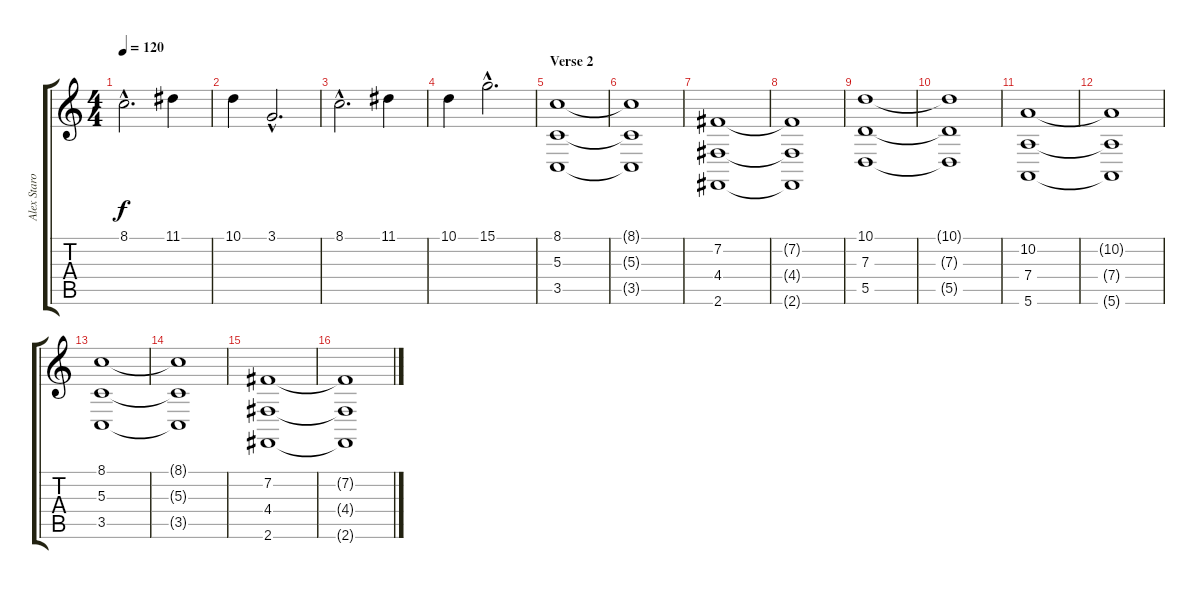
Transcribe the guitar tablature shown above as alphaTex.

\track ("Alex Staropoli - String Ensemble" "Alex Staro") {instrument stringensemble2}
\staff {score tabs}
\tuning (E4 B3 G3 D3 A2 E2) {hide}
\ts (4 4)
\tempo 120
\clef g2
\ks c
8.1{hac}.2{d dy f} 11.1.4 |
10.1.4 3.1{hac}.2{d} |
8.1{hac}.2{d} 11.1.4 |
10.1.4 15.1{hac}.2{d} |
\section ("" "Verse 2")
(8.1 5.3 3.5).1 |
(8.1{t} 5.3{t} 3.5{t}).1 |
(7.2 4.4 2.6).1 |
(7.2{t} 4.4{t} 2.6{t}).1 |
(10.1 7.3 5.5).1 |
(10.1{t} 7.3{t} 5.5{t}).1 |
(10.2 7.4 5.6).1 |
(10.2{t} 7.4{t} 5.6{t}).1 |
(8.1 5.3 3.5).1 |
(8.1{t} 5.3{t} 3.5{t}).1 |
(7.2 4.4 2.6).1 |
(7.2{t} 4.4{t} 2.6{t}).1
